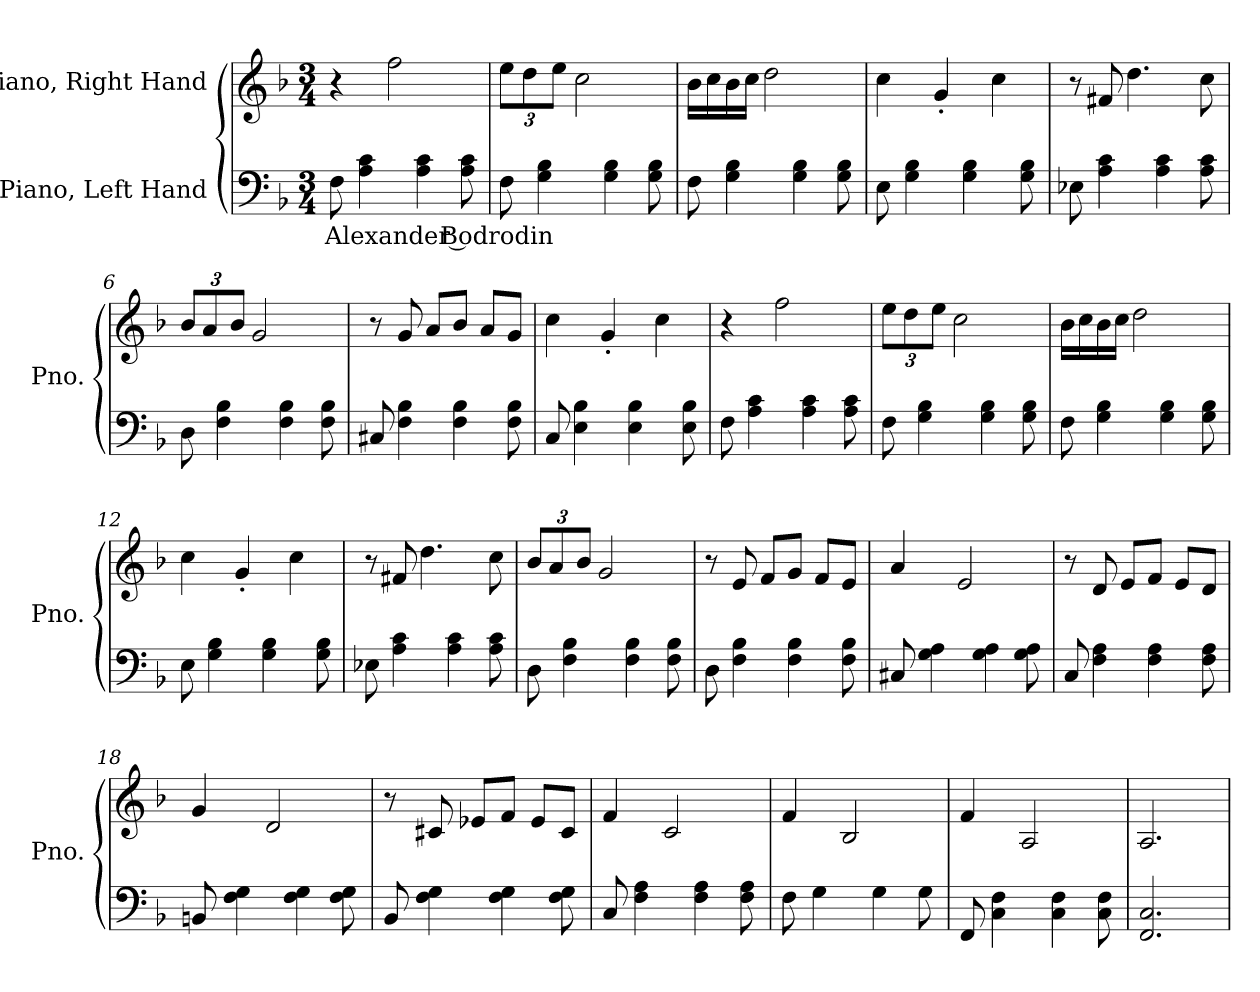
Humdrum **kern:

**kern	**text	**kern
*part2	*part2	*part1
*staff2	*staff2	*staff1
*I"Piano, Left Hand	*	*I"Piano, Right Hand
*I'Pno.	*	*I'Pno.
*clefF4	*	*clefG2
*k[b-]	*	*k[b-]
*M3/4	*	*M3/4
*MM70	*	*MM70
=1	=1	=1
!	!LO:LY:b	!
8F\	Alexander Bodrodin	4r
4A\ 4c\	.	.
.	.	2ff\
4A\ 4c\	.	.
8A\ 8c\	.	.
=2	=2	=2
*	*	*Xbrackettup
8F\	.	12ee\L
.	.	12dd\
4G\ 4B-\	.	.
.	.	12ee\J
.	.	2cc\
4G\ 4B-\	.	.
8G\ 8B-\	.	.
=3	=3	=3
8F\	.	16b-\LL
.	.	16cc\
4G\ 4B-\	.	16b-\
.	.	16cc\JJ
.	.	2dd\
4G\ 4B-\	.	.
8G\ 8B-\	.	.
=4	=4	=4
8E\	.	4cc\
4G\ 4B-\	.	.
.	.	4g'/
4G\ 4B-\	.	.
.	.	4cc\
8G\ 8B-\	.	.
!!LO:LB:g=z
=5	=5	=5
8E-X\	.	8r
4A\ 4c\	.	8f#X/
.	.	4.dd\
4A\ 4c\	.	.
8A\ 8c\	.	8cc\
=6	=6	=6
8D\	.	12b-/L
.	.	12a/
4F\ 4B-\	.	.
.	.	12b-/J
.	.	2g/
4F\ 4B-\	.	.
8F\ 8B-\	.	.
=7	=7	=7
8C#X/	.	8r
4F\ 4B-\	.	8g/
.	.	8a/L
4F\ 4B-\	.	8b-/J
.	.	8a/L
8F\ 8B-\	.	8g/J
=8	=8	=8
8C/	.	4cc\
4E\ 4B-\	.	.
.	.	4g'/
4E\ 4B-\	.	.
.	.	4cc\
8E\ 8B-\	.	.
=9	=9	=9
8F\	.	4r
4A\ 4c\	.	.
.	.	2ff\
4A\ 4c\	.	.
8A\ 8c\	.	.
=10	=10	=10
8F\	.	12ee\L
.	.	12dd\
4G\ 4B-\	.	.
.	.	12ee\J
.	.	2cc\
4G\ 4B-\	.	.
8G\ 8B-\	.	.
!!LO:LB:g=z
=11	=11	=11
8F\	.	16b-\LL
.	.	16cc\
4G\ 4B-\	.	16b-\
.	.	16cc\JJ
.	.	2dd\
4G\ 4B-\	.	.
8G\ 8B-\	.	.
=12	=12	=12
8E\	.	4cc\
4G\ 4B-\	.	.
.	.	4g'/
4G\ 4B-\	.	.
.	.	4cc\
8G\ 8B-\	.	.
=13	=13	=13
8E-X\	.	8r
4A\ 4c\	.	8f#X/
.	.	4.dd\
4A\ 4c\	.	.
8A\ 8c\	.	8cc\
=14	=14	=14
8D\	.	12b-/L
.	.	12a/
4F\ 4B-\	.	.
.	.	12b-/J
.	.	2g/
4F\ 4B-\	.	.
8F\ 8B-\	.	.
=15	=15	=15
8D\	.	8r
4F\ 4B-\	.	8e/
.	.	8f/L
4F\ 4B-\	.	8g/J
.	.	8f/L
8F\ 8B-\	.	8e/J
=16	=16	=16
8C#X/	.	4a/
4G\ 4A\	.	.
.	.	2e/
4G\ 4A\	.	.
8G\ 8A\	.	.
!!LO:LB:g=z
=17	=17	=17
8C/	.	8r
4F\ 4A\	.	8d/
.	.	8e/L
4F\ 4A\	.	8f/J
.	.	8e/L
8F\ 8A\	.	8d/J
=18	=18	=18
8BBn/	.	4g/
4F\ 4G\	.	.
.	.	2d/
4F\ 4G\	.	.
8F\ 8G\	.	.
=19	=19	=19
8BB-/	.	8r
4F\ 4G\	.	8c#X/
.	.	8e-X/L
4F\ 4G\	.	8f/J
.	.	8e-/L
8F\ 8G\	.	8c#/J
=20	=20	=20
8C/	.	4f/
4F\ 4A\	.	.
.	.	2c/
4F\ 4A\	.	.
8F\ 8A\	.	.
=21	=21	=21
8F\	.	4f/
4G\	.	.
.	.	2B-/
4G\	.	.
8G\	.	.
=22	=22	=22
8FF/	.	4f/
4C\ 4F\	.	.
.	.	2A/
4C\ 4F\	.	.
8C\ 8F\	.	.
=23	=23	=23
2.FF/ 2.C/	.	2.A/
=	=	=
*-	*-	*-
